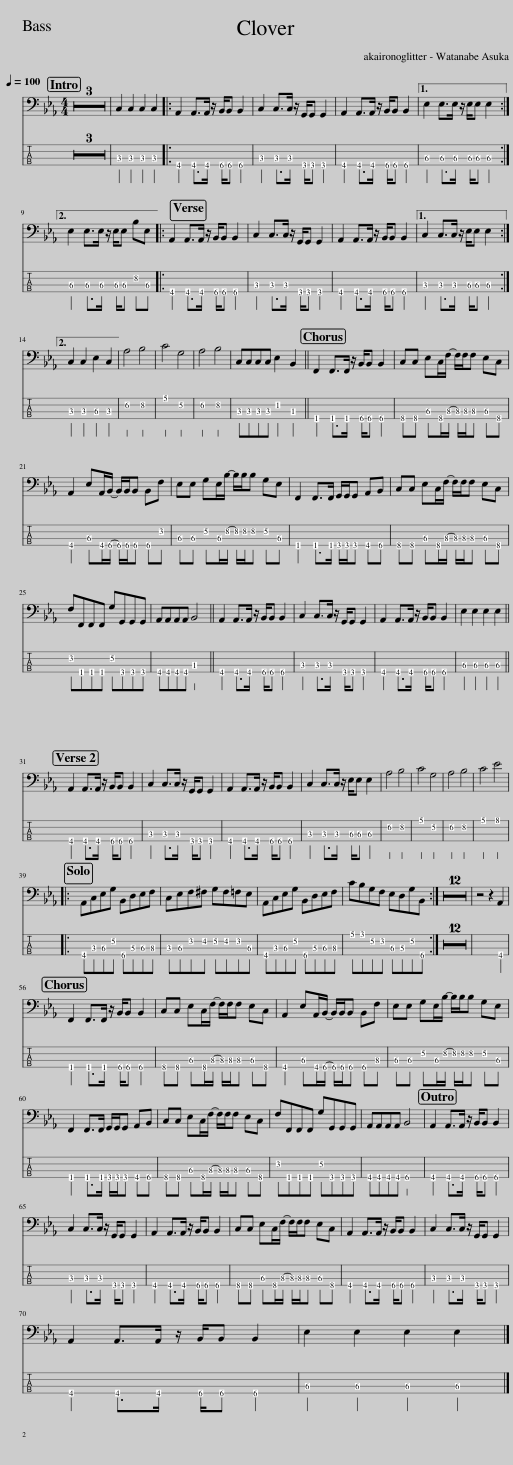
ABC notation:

X:1
%%score { 1 | 2 }
L:1/8
Q:1/4=100
M:4/4
I:linebreak $
K:Eb
V:1 bass transpose=-12
V:2 tab transpose=-12 stafflines=4 strings="E2,A2,D3,G3 "
V:1
 z8 | z8 | z8 | C,2 C,2 C,2 C,2 |: A,,2 A,,>A,, z/ B,,/B,, B,,2 | %5
 C,2 C,>C, z/ G,,/G,, G,,2 | A,,2 A,,>A,, z/ B,,/B,, B,,2 |1 E,2 E,>E, z/ E,/E, E,2 :|2$ E,2 E,>E, z/ E,/E, B,E, |: A,,2 A,,>A,, z/ B,,/B,, B,,2 | %10
 C,2 C,>C, z/ G,,/G,, G,,2 | A,,2 A,,>A,, z/ B,,/B,, B,,2 |1 C,2 C,>C, z/ E,/E, E,2 :|2$ C,2 C,2 E,2 C,2 || A,4 B,4 | %15
 C4 G,4 | A,4 B,4 | C,C,C,C, E,2 B,,2 || F,,2 F,,>F,, z/ B,,/B,, B,,2 | C,C, E,C,/F,/- F,/F,/F, E,C, |$ %20
 A,,2 E,A,,/B,,/- B,,/B,,/B,, B,,F, | E,E, G,E,/B,/- B,/B,/B, G,E, | F,,2 F,,>F,, G,,/G,,/G,, A,,B,, | C,C, E,C,/F,/- F,/F,/F, E,C, |$ F,F,,F,,F,, G,G,,G,,G,, | %25
 A,,A,,A,,A,, B,,4 || A,,2 A,,>A,, z/ B,,/B,, B,,2 | C,2 C,>C, z/ G,,/G,, G,,2 | A,,2 A,,>A,, z/ B,,/B,, B,,2 | E,2 E,2 E,2 E,2 ||$ %30
 A,,2 A,,>A,, z/ B,,/B,, B,,2 | C,2 C,>C, z/ G,,/G,, G,,2 | A,,2 A,,>A,, z/ B,,/B,, B,,2 | C,2 C,>C, z/ E,/E, E,2 | A,4 B,4 | %35
 C4 G,4 | A,4 B,4 | C4 E4 |:$ A,,C,E,G, B,,D,E,F, | C,E,F,^F, G,F,=F,E, | %40
 A,,C,E,G, B,,D,E,F, | CB,G,F, E,D,G,B,, :| z8 | z8 | z8 | %45
 z8 | z8 | z8 | z8 | z8 | %50
 z8 | z8 | z8 | z8 | z4 z2 A,,2 |$ %55
 F,,2 F,,>F,, z/ B,,/B,, B,,2 | C,C, E,C,/F,/- F,/F,/F, E,C, | A,,2 E,A,,/B,,/- B,,/B,,/B,, B,,F, | E,E, G,E,/B,/- B,/B,/B, G,E, |$ F,,2 F,,>F,, G,,/G,,/G,, A,,B,, | %60
 C,C, E,C,/F,/- F,/F,/F, E,C, | F,F,,F,,F,, G,G,,G,,G,, | A,,A,,A,,A,, B,,4 | A,,2 A,,>A,, z/ B,,/B,, B,,2 |$ C,2 C,>C, z/ G,,/G,, G,,2 | %65
 A,,2 A,,>A,, z/ B,,/B,, B,,2 | C,C, E,C,/F,/- F,/F,/F, E,C, | A,,2 A,,>A,, z/ B,,/B,, B,,2 | C,2 C,>C, z/ G,,/G,, G,,2 |$ A,,2 A,,>A,, z/ B,,/B,, B,,2 | %70
 E,2 E,2 E,2 E,2 |] %71
V:2
 x8 | x8 | x8 | !3!C,,2 !3!C,,2 !3!C,,2 !3!C,,2 |: !4!A,,,2 !4!A,,,>!4!A,,, x/ !4!B,,,/!4!B,,, !4!B,,,2 | %5
 !3!C,,2 !3!C,,>!3!C,, x/ !4!G,,,/!4!G,,, !4!G,,,2 | !4!A,,,2 !4!A,,,>!4!A,,, x/ !4!B,,,/!4!B,,, !4!B,,,2 |1 !3!E,,2 !3!E,,>!3!E,, x/ !3!E,,/!3!E,, !3!E,,2 :|2$ !3!E,,2 !3!E,,>!3!E,, x/ !3!E,,/!3!E,, !2!B,,!3!E,, |: !4!A,,,2 !4!A,,,>!4!A,,, x/ !4!B,,,/!4!B,,, !4!B,,,2 | %10
 !3!C,,2 !3!C,,>!3!C,, x/ !4!G,,,/!4!G,,, !4!G,,,2 | !4!A,,,2 !4!A,,,>!4!A,,, x/ !4!B,,,/!4!B,,, !4!B,,,2 |1 !3!C,,2 !3!C,,>!3!C,, x/ !3!E,,/!3!E,, !3!E,,2 :|2$ !3!C,,2 !3!C,,2 !3!E,,2 !3!C,,2 || !2!A,,4 !2!B,,4 | %15
 !1!C,4 !2!G,,4 | !2!A,,4 !2!B,,4 | !3!C,,!3!C,,!3!C,,!3!C,, !2!E,,2 !3!B,,,2 || !4!F,,,2 !4!F,,,>!4!F,,, x/ !4!B,,,/!4!B,,, !4!B,,,2 | !4!C,,!4!C,, !3!E,,!4!C,,/!3!F,,/- !3!F,,/!3!F,,/!3!F,, !3!E,,!4!C,, |$ %20
 !4!A,,,2 !3!E,,!4!A,,,/!4!B,,,/- !4!B,,,/!4!B,,,/!4!B,,, !4!B,,,!2!F,, | !3!E,,!3!E,, !2!G,,!3!E,,/!2!B,,/- !2!B,,/!2!B,,/!2!B,, !2!G,,!3!E,, | !4!F,,,2 !4!F,,,>!4!F,,, !4!G,,,/!4!G,,,/!4!G,,, !4!A,,,!4!B,,, | !4!C,,!4!C,, !3!E,,!4!C,,/!3!F,,/- !3!F,,/!3!F,,/!3!F,, !3!E,,!4!C,, |$ !2!F,,!4!F,,,!4!F,,,!4!F,,, !2!G,,!4!G,,,!4!G,,,!4!G,,, | %25
 !4!A,,,!4!A,,,!4!A,,,!4!A,,, !3!B,,,4 || !4!A,,,2 !4!A,,,>!4!A,,, x/ !4!B,,,/!4!B,,, !4!B,,,2 | !3!C,,2 !3!C,,>!3!C,, x/ !4!G,,,/!4!G,,, !4!G,,,2 | !4!A,,,2 !4!A,,,>!4!A,,, x/ !4!B,,,/!4!B,,, !4!B,,,2 | !3!E,,2 !3!E,,2 !3!E,,2 !3!E,,2 ||$ %30
 !4!A,,,2 !4!A,,,>!4!A,,, x/ !4!B,,,/!4!B,,, !4!B,,,2 | !3!C,,2 !3!C,,>!3!C,, x/ !4!G,,,/!4!G,,, !4!G,,,2 | !4!A,,,2 !4!A,,,>!4!A,,, x/ !4!B,,,/!4!B,,, !4!B,,,2 | !3!C,,2 !3!C,,>!3!C,, x/ !3!E,,/!3!E,, !3!E,,2 | !2!A,,4 !2!B,,4 | %35
 !1!C,4 !2!G,,4 | !2!A,,4 !2!B,,4 | !1!C,4 !1!E,4 |:$ !4!A,,,!3!C,,!3!E,,!2!G,, !4!B,,,!3!D,,!3!E,,!3!F,, | !3!C,,!3!E,,!2!F,,!2!^F,, !2!G,,!2!F,,!2!=F,,!3!E,, | %40
 !4!A,,,!3!C,,!3!E,,!2!G,, !4!B,,,!3!D,,!3!E,,!3!F,, | !1!C,!1!B,,!2!G,,!2!F,, !3!E,,!3!D,,!2!G,,!4!B,,, :| x8 | x8 | x8 | %45
 x8 | x8 | x8 | x8 | x8 | %50
 x8 | x8 | x8 | x8 | x4 x2 !4!A,,,2 |$ %55
 !4!F,,,2 !4!F,,,>!4!F,,, x/ !4!B,,,/!4!B,,, !4!B,,,2 | !4!C,,!4!C,, !3!E,,!4!C,,/!3!F,,/- !3!F,,/!3!F,,/!3!F,, !3!E,,!4!C,, | !4!A,,,2 !3!E,,!4!A,,,/!4!B,,,/- !4!B,,,/!4!B,,,/!4!B,,, !4!B,,,!3!F,, | !3!E,,!3!E,, !2!G,,!3!E,,/!2!B,,/- !2!B,,/!2!B,,/!2!B,, !2!G,,!3!E,, |$ !4!F,,,2 !4!F,,,>!4!F,,, !4!G,,,/!4!G,,,/!4!G,,, !4!A,,,!4!B,,, | %60
 !4!C,,!4!C,, !3!E,,!4!C,,/!3!F,,/- !3!F,,/!3!F,,/!3!F,, !3!E,,!4!C,, | !2!F,,!4!F,,,!4!F,,,!4!F,,, !2!G,,!4!G,,,!4!G,,,!4!G,,, | !4!A,,,!4!A,,,!4!A,,,!4!A,,, !4!B,,,4 | !4!A,,,2 !4!A,,,>!4!A,,, x/ !4!B,,,/!4!B,,, !4!B,,,2 |$ !3!C,,2 !3!C,,>!3!C,, x/ !4!G,,,/!4!G,,, !4!G,,,2 | %65
 !4!A,,,2 !4!A,,,>!4!A,,, x/ !4!B,,,/!4!B,,, !4!B,,,2 | !4!C,,!4!C,, !3!E,,!4!C,,/!3!F,,/- !3!F,,/!3!F,,/!3!F,, !3!E,,!4!C,, | !4!A,,,2 !4!A,,,>!4!A,,, x/ !4!B,,,/!4!B,,, !4!B,,,2 | !3!C,,2 !3!C,,>!3!C,, x/ !4!G,,,/!4!G,,, !4!G,,,2 |$ !4!A,,,2 !4!A,,,>!4!A,,, x/ !4!B,,,/!4!B,,, !4!B,,,2 | %70
 !3!E,,2 !3!E,,2 !3!E,,2 !3!E,,2 |] %71
